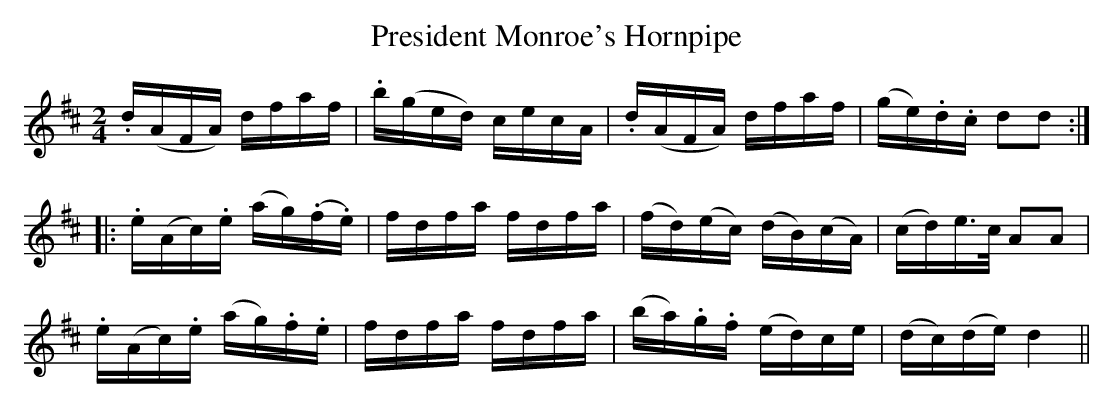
X:1
T:President Monroe's Hornpipe
M:2/4
L:1/8
K:D
.d/(A/F/A/) d/f/a/f/|.b/(g/e/d/) c/e/c/A/|.d/(A/F/A/) d/f/a/f/|(g/e/).d/.c/ dd:|
|:.e/(A/c/).e/ (a/g/)(.f/.e/)|f/d/f/a/ f/d/f/a/|(f/d/)(e/c/) (d/B/)(c/A/)|(c/d/)e/>c/ AA|
.e/(A/c/).e/ (a/g/).f/.e/|f/d/f/a/ f/d/f/a/|(b/a/).g/.f/ (e/d/)c/e/|(d/c/)(d/e/) d2||
